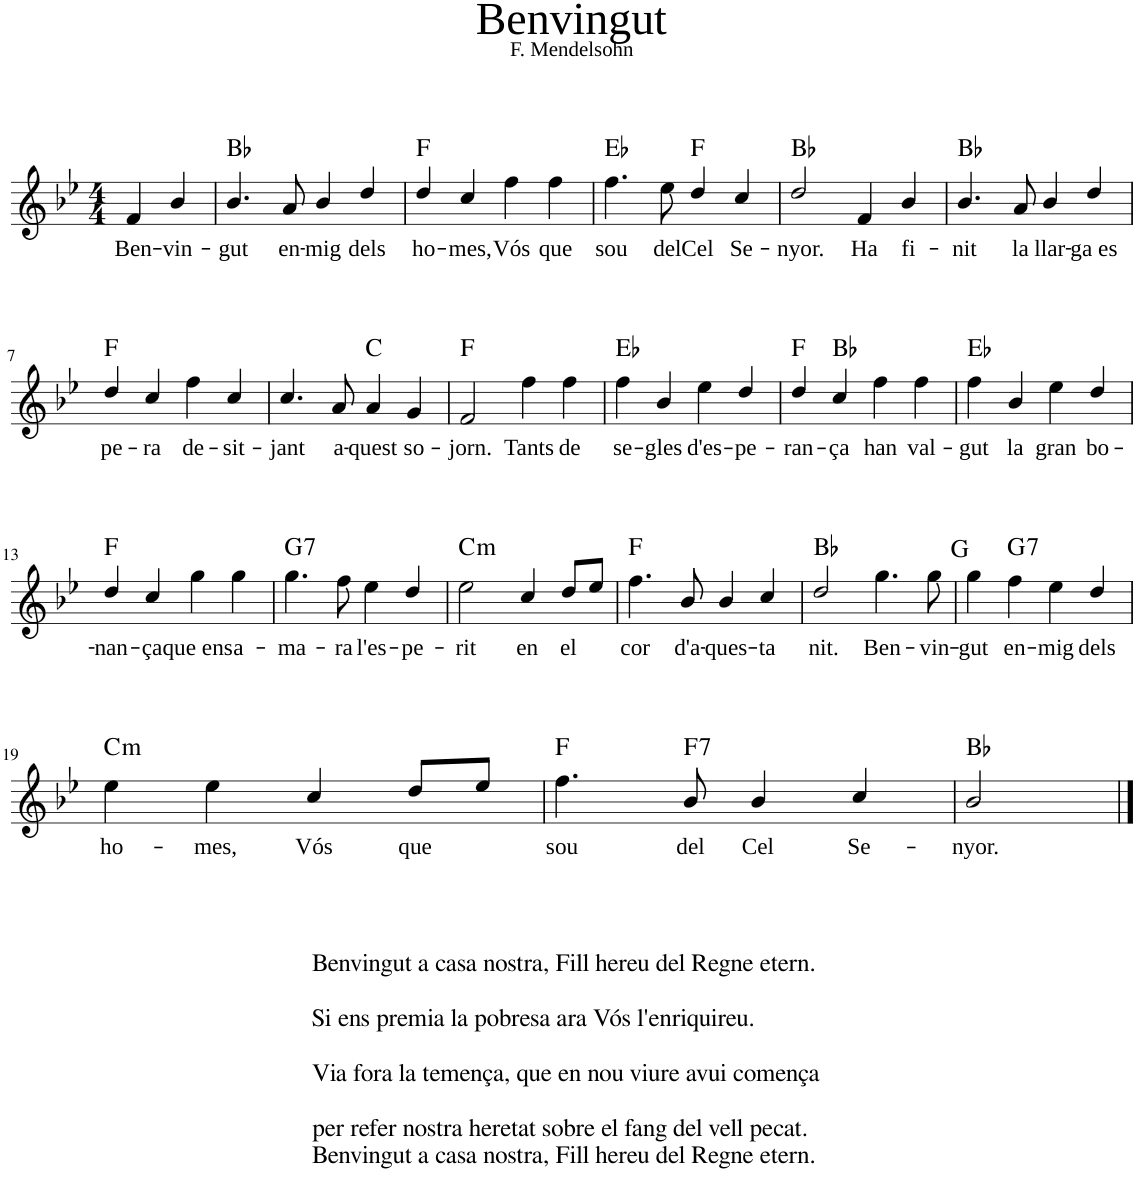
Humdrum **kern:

**kern	**text	**harte
*part1	*part1	*part1
*staff1	*staff1	*
*I"Instrument 1	*	*
*clefG2	*	*
*k[b-e-]	*	*
*B-:	*	*
*M4/4	*	*
=1	=1	=1
!	!LO:LY:b	!
4f/	Ben-	.
!	!LO:LY:b	!
4b-/	vin-	.
=2	=2	=2
!	!LO:LY:b	!
4.b-/	gut	Bb:maj
!	!LO:LY:b	!
8a/	en-	.
!	!LO:LY:b	!
4b-/	mig	.
!	!LO:LY:b	!
4dd/	dels	.
=3	=3	=3
!	!LO:LY:b	!
4dd/	ho-	F:maj
!	!LO:LY:b	!
4cc/	mes,	.
!	!LO:LY:b	!
4ff\	Vós	.
!	!LO:LY:b	!
4ff\	que	.
=4	=4	=4
!	!LO:LY:b	!
4.ff\	sou	Eb:maj
!	!LO:LY:b	!
8ee-\	del	.
!	!LO:LY:b	!
4dd/	Cel	F:maj
!	!LO:LY:b	!
4cc/	Se-	.
=5	=5	=5
!	!LO:LY:b	!
2dd/	nyor.	Bb:maj
!	!LO:LY:b	!
4f/	Ha	.
!	!LO:LY:b	!
4b-/	fi-	.
=6	=6	=6
!	!LO:LY:b	!
4.b-/	nit	Bb:maj
!	!LO:LY:b	!
8a/	la	.
!	!LO:LY:b	!
4b-/	llar-	.
!	!LO:LY:b	!
4dd/	ga es	.
!!LO:LB:g=z
=7	=7	=7
!	!LO:LY:b	!
4dd/	pe-	F:maj
!	!LO:LY:b	!
4cc/	ra	.
!	!LO:LY:b	!
4ff\	de-	.
!	!LO:LY:b	!
4cc/	sit-	.
=8	=8	=8
!	!LO:LY:b	!
4.cc/	jant	.
!	!LO:LY:b	!
8a/	a-	.
!	!LO:LY:b	!
4a/	quest	C:maj
!	!LO:LY:b	!
4g/	so-	.
=9	=9	=9
!	!LO:LY:b	!
2f/	jorn.	F:maj
!	!LO:LY:b	!
4ff\	Tants	.
!	!LO:LY:b	!
4ff\	de	.
=10	=10	=10
!	!LO:LY:b	!
4ff\	se-	Eb:maj
!	!LO:LY:b	!
4b-/	gles	.
!	!LO:LY:b	!
4ee-\	d'es-	.
!	!LO:LY:b	!
4dd/	pe-	.
=11	=11	=11
!	!LO:LY:b	!
4dd/	ran-	F:maj
!	!LO:LY:b	!
4cc/	ça	Bb:maj
!	!LO:LY:b	!
4ff\	han	.
!	!LO:LY:b	!
4ff\	val-	.
=12	=12	=12
!	!LO:LY:b	!
4ff\	gut	Eb:maj
!	!LO:LY:b	!
4b-/	la	.
!	!LO:LY:b	!
4ee-\	gran	.
!	!LO:LY:b	!
4dd/	bo-	.
!!LO:LB:g=z
=13	=13	=13
!	!LO:LY:b	!
4dd/	nan-	F:maj
!	!LO:LY:b	!
4cc/	ça	.
!	!LO:LY:b	!
4gg\	que ens	.
!	!LO:LY:b	!
4gg\	a-	.
=14	=14	=14
!	!LO:LY:b	!LO:H:kt=7
4.gg\	ma-	G:7
!	!LO:LY:b	!
8ff\	ra	.
!	!LO:LY:b	!
4ee-\	l'es-	.
!	!LO:LY:b	!
4dd/	pe-	.
=15	=15	=15
!	!LO:LY:b	!LO:H:kt=m
2ee-\	rit	C:min
!	!LO:LY:b	!
4cc/	en	.
!	!LO:LY:b	!
8dd/L	el	.
8ee-/J	.	.
=16	=16	=16
!	!LO:LY:b	!
4.ff\	cor	F:maj
!	!LO:LY:b	!
8b-/	d'a-	.
!	!LO:LY:b	!
4b-/	ques-	.
!	!LO:LY:b	!
4cc/	ta	.
=17	=17	=17
!	!LO:LY:b	!
2dd/	nit.	Bb:maj G:maj
!	!LO:LY:b	!
4.gg\	Ben-	.
!	!LO:LY:b	!
8gg\	vin-	.
=18	=18	=18
!	!LO:LY:b	!
4gg\	gut	.
!	!LO:LY:b	!LO:H:kt=7
4ff\	en-	G:7
!	!LO:LY:b	!
4ee-\	mig	.
!	!LO:LY:b	!
4dd/	dels	.
!!LO:LB:g=z
=19	=19	=19
!LO:TX:b:t=Benvingut a casa nostra, Fill hereu del Regne etern.	!	!
!LO:TX:b:t=Si ens premia la pobresa ara Vós l'enriquireu.	!	!
!LO:TX:b:t=Via fora la temença, que en nou viure avui comença	!	!
!LO:TX:b:t=per refer nostra heretat sobre el fang del vell pecat.	!	!
!LO:TX:b:t=Benvingut a casa nostra, Fill hereu del Regne etern.	!	!
!	!LO:LY:b	!LO:H:kt=m
4ee-\	ho-	C:min
!	!LO:LY:b	!
4ee-\	mes,	.
!	!LO:LY:b	!
4cc/	Vós	.
!	!LO:LY:b	!
8dd/L	que	.
8ee-/J	.	.
=20	=20	=20
!	!LO:LY:b	!
4.ff\	sou	F:maj
!	!LO:LY:b	!LO:H:kt=7
8b-/	del	F:7
!	!LO:LY:b	!
4b-/	Cel	.
!	!LO:LY:b	!
4cc/	Se-	.
=21	=21	=21
!	!LO:LY:b	!
2b-/	nyor.	Bb:maj
==	==	==
*-	*-	*-
